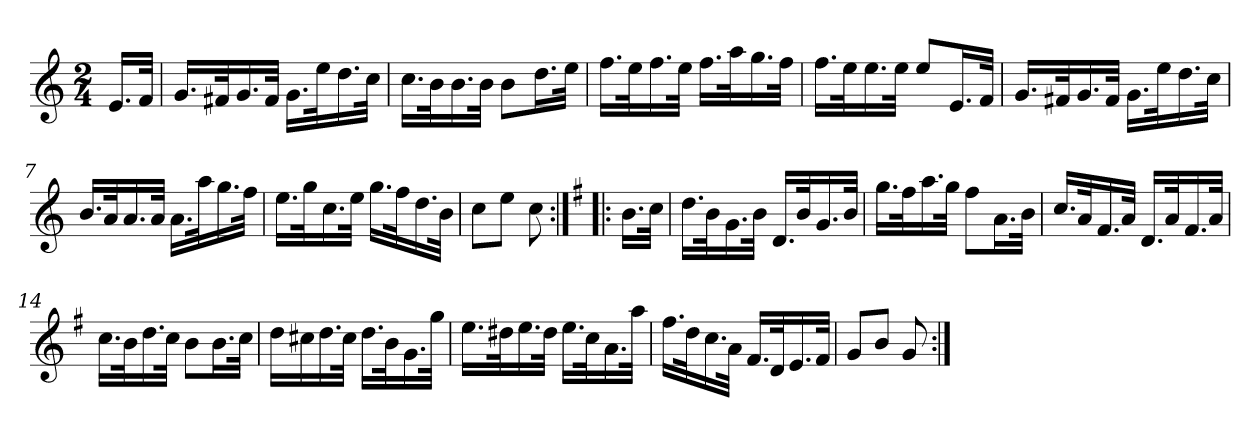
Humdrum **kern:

**kern
*part1
*staff1
*clefG2
*k[]
*M2/4
=1
16.e/LL
32f/JJk
=2
16.g/LL
32f#X/K
16.g/
32f#/JJk
16.g\LL
32ee\K
16.dd\
32cc\JJk
=3
16.cc\LL
32b\K
16.b\
32b\JJk
8b\L
16.dd\L
32ee\JJk
=4
16.ff\LL
32ee\K
16.ff\
32ee\JJk
16.ff\LL
32aa\K
16.gg\
32ff\JJk
=5
16.ff\LL
32ee\K
16.ee\
32ee\JJk
8ee/L
16.e/L
32f/JJk
!!LO:LB:g=z
=6
16.g/LL
32f#X/K
16.g/
32f#/JJk
16.g\LL
32ee\K
16.dd\
32cc\JJk
=7
16.b/LL
32a/K
16.a/
32a/JJk
16.a\LL
32aa\K
16.gg\
32ff\JJk
=8
16.ee\LL
32gg\K
16.cc\
32ee\JJk
16.gg\LL
32ff\K
16.dd\
32b\JJk
=9
8cc\L
8ee\J
8cc\
=10:|!|:
*k[f#]
*G:
16.b\LL
32cc\JJk
=11
16.dd\LL
32b\K
16.g\
32b\JJk
16.d/LL
32b/K
16.g/
32b/JJk
!!LO:LB:g=z
=12
16.gg\LL
32ff#\K
16.aa\
32gg\JJk
8ff#\L
16.a\L
32b\JJk
=13
16.cc/LL
32a/K
16.f#/
32a/JJk
16.d/LL
32a/K
16.f#/
32a/JJk
=14
16.cc\LL
32b\K
16.dd\
32cc\JJk
8b\L
16.b\L
32cc\JJk
=15
16dd\LL
16cc#X\
16.dd\
32cc#\JJk
16.dd\LL
32b\K
16.g\
32gg\JJk
=16
16.ee\LL
32dd#X\K
16.ee\
32dd#\JJk
16.ee\LL
32cc\K
16.a\
32aa\JJk
!!LO:LB:g=z
=17
16.ff#\LL
32dd\K
16.cc\
32a\JJk
16.f#/LL
32d/K
16.e/
32f#/JJk
=18
8g/L
8b/J
8g/
=:|!
*-
